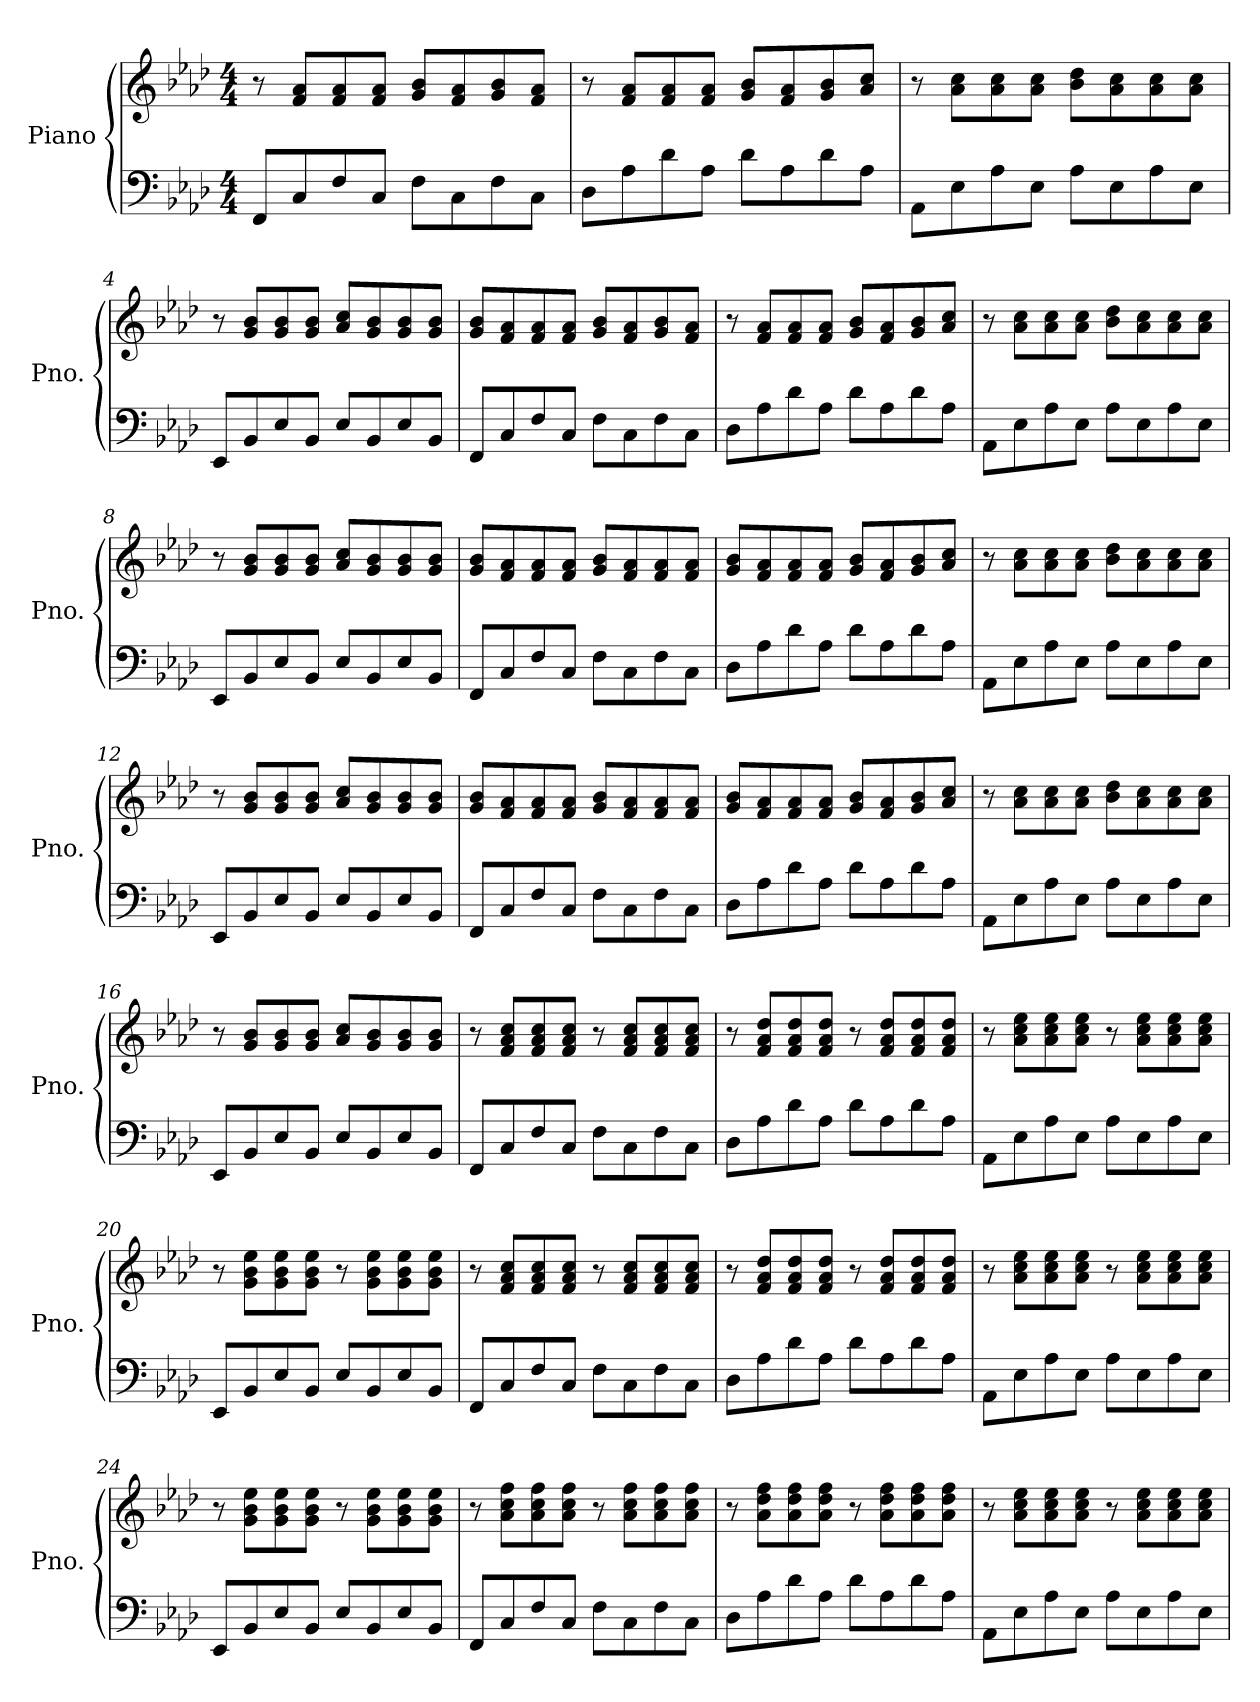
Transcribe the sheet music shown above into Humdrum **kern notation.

**kern	**kern
*part1	*part1
*staff2	*staff1
*I"Piano	*
*I'Pno.	*
*clefF4	*clefG2
*k[b-e-a-d-]	*k[b-e-a-d-]
*M4/4	*M4/4
*MM85	*MM85
=1	=1
8FF/L	8r
8C/	8f/ 8a-/L
8F/	8f/ 8a-/
8C/J	8f/ 8a-/J
8F\L	8g/ 8b-/L
8C\	8f/ 8a-/
8F\	8g/ 8b-/
8C\J	8f/ 8a-/J
=2	=2
8D-\L	8r
8A-\	8f/ 8a-/L
8d-\	8f/ 8a-/
8A-\J	8f/ 8a-/J
8d-\L	8g/ 8b-/L
8A-\	8f/ 8a-/
8d-\	8g/ 8b-/
8A-\J	8a-/ 8cc/J
=3	=3
8AA-\L	8r
8E-\	8a-\ 8cc\L
8A-\	8a-\ 8cc\
8E-\J	8a-\ 8cc\J
8A-\L	8b-\ 8dd-\L
8E-\	8a-\ 8cc\
8A-\	8a-\ 8cc\
8E-\J	8a-\ 8cc\J
=4	=4
8EE-/L	8r
8BB-/	8g/ 8b-/L
8E-/	8g/ 8b-/
8BB-/J	8g/ 8b-/J
8E-/L	8a-/ 8cc/L
8BB-/	8g/ 8b-/
8E-/	8g/ 8b-/
8BB-/J	8g/ 8b-/J
=5	=5
8FF/L	8g/ 8b-/L
8C/	8f/ 8a-/
8F/	8f/ 8a-/
8C/J	8f/ 8a-/J
8F\L	8g/ 8b-/L
8C\	8f/ 8a-/
8F\	8g/ 8b-/
8C\J	8f/ 8a-/J
!!LO:LB:g=z
=6	=6
8D-\L	8r
8A-\	8f/ 8a-/L
8d-\	8f/ 8a-/
8A-\J	8f/ 8a-/J
8d-\L	8g/ 8b-/L
8A-\	8f/ 8a-/
8d-\	8g/ 8b-/
8A-\J	8a-/ 8cc/J
=7	=7
8AA-\L	8r
8E-\	8a-\ 8cc\L
8A-\	8a-\ 8cc\
8E-\J	8a-\ 8cc\J
8A-\L	8b-\ 8dd-\L
8E-\	8a-\ 8cc\
8A-\	8a-\ 8cc\
8E-\J	8a-\ 8cc\J
=8	=8
8EE-/L	8r
8BB-/	8g/ 8b-/L
8E-/	8g/ 8b-/
8BB-/J	8g/ 8b-/J
8E-/L	8a-/ 8cc/L
8BB-/	8g/ 8b-/
8E-/	8g/ 8b-/
8BB-/J	8g/ 8b-/J
=9	=9
8FF/L	8g/ 8b-/L
8C/	8f/ 8a-/
8F/	8f/ 8a-/
8C/J	8f/ 8a-/J
8F\L	8g/ 8b-/L
8C\	8f/ 8a-/
8F\	8f/ 8a-/
8C\J	8f/ 8a-/J
=10	=10
8D-\L	8g/ 8b-/L
8A-\	8f/ 8a-/
8d-\	8f/ 8a-/
8A-\J	8f/ 8a-/J
8d-\L	8g/ 8b-/L
8A-\	8f/ 8a-/
8d-\	8g/ 8b-/
8A-\J	8a-/ 8cc/J
!!LO:LB:g=z
=11	=11
8AA-\L	8r
8E-\	8a-\ 8cc\L
8A-\	8a-\ 8cc\
8E-\J	8a-\ 8cc\J
8A-\L	8b-\ 8dd-\L
8E-\	8a-\ 8cc\
8A-\	8a-\ 8cc\
8E-\J	8a-\ 8cc\J
=12	=12
8EE-/L	8r
8BB-/	8g/ 8b-/L
8E-/	8g/ 8b-/
8BB-/J	8g/ 8b-/J
8E-/L	8a-/ 8cc/L
8BB-/	8g/ 8b-/
8E-/	8g/ 8b-/
8BB-/J	8g/ 8b-/J
=13	=13
8FF/L	8g/ 8b-/L
8C/	8f/ 8a-/
8F/	8f/ 8a-/
8C/J	8f/ 8a-/J
8F\L	8g/ 8b-/L
8C\	8f/ 8a-/
8F\	8f/ 8a-/
8C\J	8f/ 8a-/J
=14	=14
8D-\L	8g/ 8b-/L
8A-\	8f/ 8a-/
8d-\	8f/ 8a-/
8A-\J	8f/ 8a-/J
8d-\L	8g/ 8b-/L
8A-\	8f/ 8a-/
8d-\	8g/ 8b-/
8A-\J	8a-/ 8cc/J
=15	=15
8AA-\L	8r
8E-\	8a-\ 8cc\L
8A-\	8a-\ 8cc\
8E-\J	8a-\ 8cc\J
8A-\L	8b-\ 8dd-\L
8E-\	8a-\ 8cc\
8A-\	8a-\ 8cc\
8E-\J	8a-\ 8cc\J
!!LO:LB:g=z
=16	=16
8EE-/L	8r
8BB-/	8g/ 8b-/L
8E-/	8g/ 8b-/
8BB-/J	8g/ 8b-/J
8E-/L	8a-/ 8cc/L
8BB-/	8g/ 8b-/
8E-/	8g/ 8b-/
8BB-/J	8g/ 8b-/J
=17	=17
8FF/L	8r
8C/	8f/ 8a-/ 8cc/L
8F/	8f/ 8a-/ 8cc/
8C/J	8f/ 8a-/ 8cc/J
8F\L	8r
8C\	8f/ 8a-/ 8cc/L
8F\	8f/ 8a-/ 8cc/
8C\J	8f/ 8a-/ 8cc/J
=18	=18
8D-\L	8r
8A-\	8f/ 8a-/ 8dd-/L
8d-\	8f/ 8a-/ 8dd-/
8A-\J	8f/ 8a-/ 8dd-/J
8d-\L	8r
8A-\	8f/ 8a-/ 8dd-/L
8d-\	8f/ 8a-/ 8dd-/
8A-\J	8f/ 8a-/ 8dd-/J
=19	=19
8AA-\L	8r
8E-\	8a-\ 8cc\ 8ee-\L
8A-\	8a-\ 8cc\ 8ee-\
8E-\J	8a-\ 8cc\ 8ee-\J
8A-\L	8r
8E-\	8a-\ 8cc\ 8ee-\L
8A-\	8a-\ 8cc\ 8ee-\
8E-\J	8a-\ 8cc\ 8ee-\J
=20	=20
8EE-/L	8r
8BB-/	8g\ 8b-\ 8ee-\L
8E-/	8g\ 8b-\ 8ee-\
8BB-/J	8g\ 8b-\ 8ee-\J
8E-/L	8r
8BB-/	8g\ 8b-\ 8ee-\L
8E-/	8g\ 8b-\ 8ee-\
8BB-/J	8g\ 8b-\ 8ee-\J
!!LO:LB:g=z
=21	=21
8FF/L	8r
8C/	8f/ 8a-/ 8cc/L
8F/	8f/ 8a-/ 8cc/
8C/J	8f/ 8a-/ 8cc/J
8F\L	8r
8C\	8f/ 8a-/ 8cc/L
8F\	8f/ 8a-/ 8cc/
8C\J	8f/ 8a-/ 8cc/J
=22	=22
8D-\L	8r
8A-\	8f/ 8a-/ 8dd-/L
8d-\	8f/ 8a-/ 8dd-/
8A-\J	8f/ 8a-/ 8dd-/J
8d-\L	8r
8A-\	8f/ 8a-/ 8dd-/L
8d-\	8f/ 8a-/ 8dd-/
8A-\J	8f/ 8a-/ 8dd-/J
=23	=23
8AA-\L	8r
8E-\	8a-\ 8cc\ 8ee-\L
8A-\	8a-\ 8cc\ 8ee-\
8E-\J	8a-\ 8cc\ 8ee-\J
8A-\L	8r
8E-\	8a-\ 8cc\ 8ee-\L
8A-\	8a-\ 8cc\ 8ee-\
8E-\J	8a-\ 8cc\ 8ee-\J
=24	=24
8EE-/L	8r
8BB-/	8g\ 8b-\ 8ee-\L
8E-/	8g\ 8b-\ 8ee-\
8BB-/J	8g\ 8b-\ 8ee-\J
8E-/L	8r
8BB-/	8g\ 8b-\ 8ee-\L
8E-/	8g\ 8b-\ 8ee-\
8BB-/J	8g\ 8b-\ 8ee-\J
=25	=25
8FF/L	8r
8C/	8a-\ 8cc\ 8ff\L
8F/	8a-\ 8cc\ 8ff\
8C/J	8a-\ 8cc\ 8ff\J
8F\L	8r
8C\	8a-\ 8cc\ 8ff\L
8F\	8a-\ 8cc\ 8ff\
8C\J	8a-\ 8cc\ 8ff\J
!!LO:PB:g=z
=26	=26
8D-\L	8r
8A-\	8a-\ 8dd-\ 8ff\L
8d-\	8a-\ 8dd-\ 8ff\
8A-\J	8a-\ 8dd-\ 8ff\J
8d-\L	8r
8A-\	8a-\ 8dd-\ 8ff\L
8d-\	8a-\ 8dd-\ 8ff\
8A-\J	8a-\ 8dd-\ 8ff\J
=27	=27
8AA-\L	8r
8E-\	8a-\ 8cc\ 8ee-\L
8A-\	8a-\ 8cc\ 8ee-\
8E-\J	8a-\ 8cc\ 8ee-\J
8A-\L	8r
8E-\	8a-\ 8cc\ 8ee-\L
8A-\	8a-\ 8cc\ 8ee-\
8E-\J	8a-\ 8cc\ 8ee-\J
=	=
*-	*-
